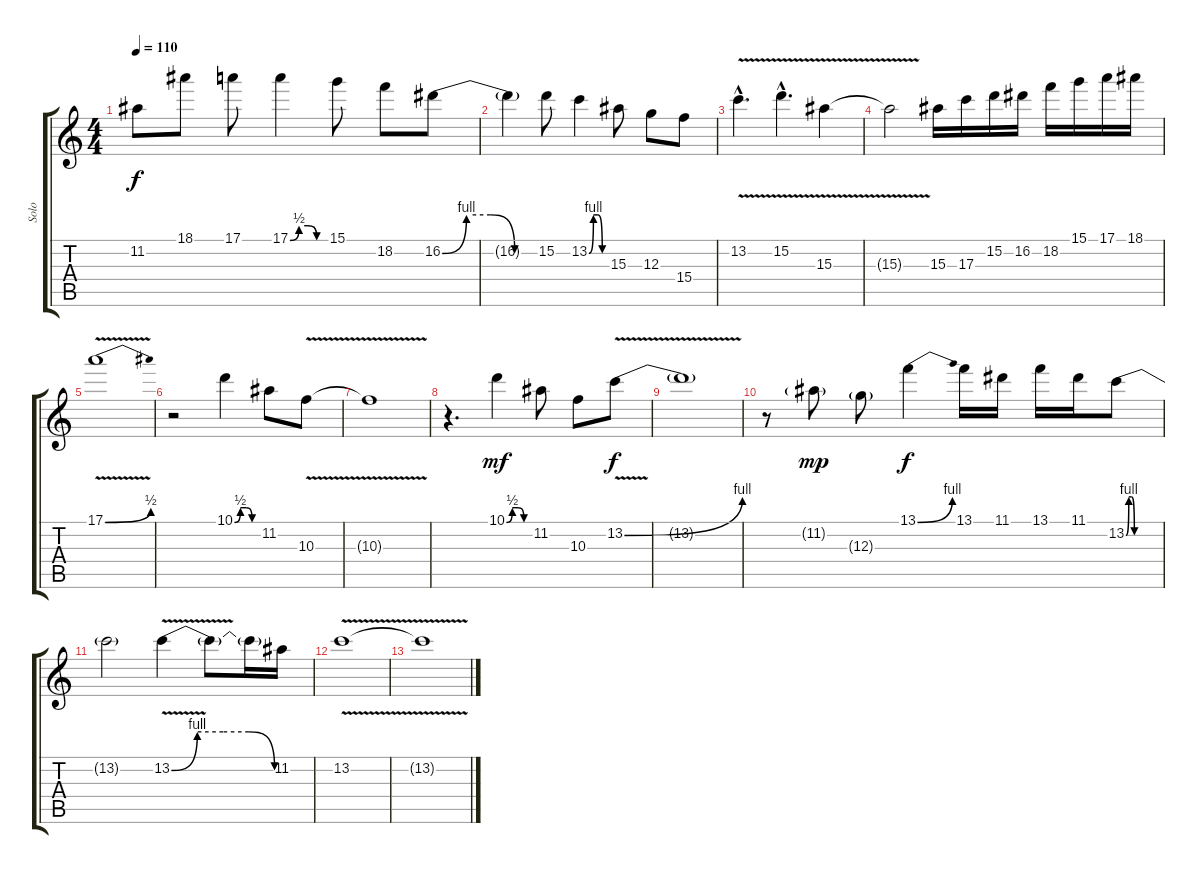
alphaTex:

\track ("Solo" "Solo") {instrument overdrivenguitar}
\staff {score tabs}
\tuning (E4 B3 G3 D3 A2 E2) {hide}
\ts (4 4)
\tempo 110
\clef g2
\ks c
11.2{t}.8{dy f} 18.1.8 17.1.8 17.1{be (custom 0 0 15 2 30 2 45 0 60 0)}.4 15.1.8 18.2.8 16.2{be (custom 0 0 15 4 30 4 45 0 60 0)}.8 |
16.2{t}.4 15.2.8 13.2{be (custom 0 0 15 4 30 4 45 0 60 0)}.4 15.3.8 12.3.8 15.4.8 |
13.2{v hac}.4{d} 15.2{v hac}.4{d} 15.3{v}.4 |
15.3{t}.2 15.3.16 17.3.16 15.2.16 16.2.16 18.2.16 15.1.16 17.1.16 18.1.16 |
17.1{be (bend 0 0 60 2) v}.1 |
r.2 10.1{be (custom 0 0 15 2 30 2 45 0 60 0)}.4 11.2.8 10.3{v}.8 |
10.3{t}.1 |
r.4{d} 10.1{be (custom 0 0 15 2 30 2 45 0 60 0)}.4{dy mf} 11.2.8 10.3.8 13.2{be (bend 0 0 60 4) v}.8{dy f} |
13.2{t}.1 |
r.8 11.2{g}.8{dy mp} 12.3{g}.8 13.1{be (bend 0 0 60 4)}.4{dy f} 13.1.16 11.1.16 13.1.16 11.1.16 13.2{be (custom 0 0 5 4 10 4 15 0 20 0 45 0 60 0)}.8 |
13.2{t}.2 13.2{be (custom 0 0 15 4 30 4 45 4 60 0) v}.4 13.2{t}.8 13.2{t}.16 11.2.16 |
13.2{v}.1 |
13.2{t}.1
